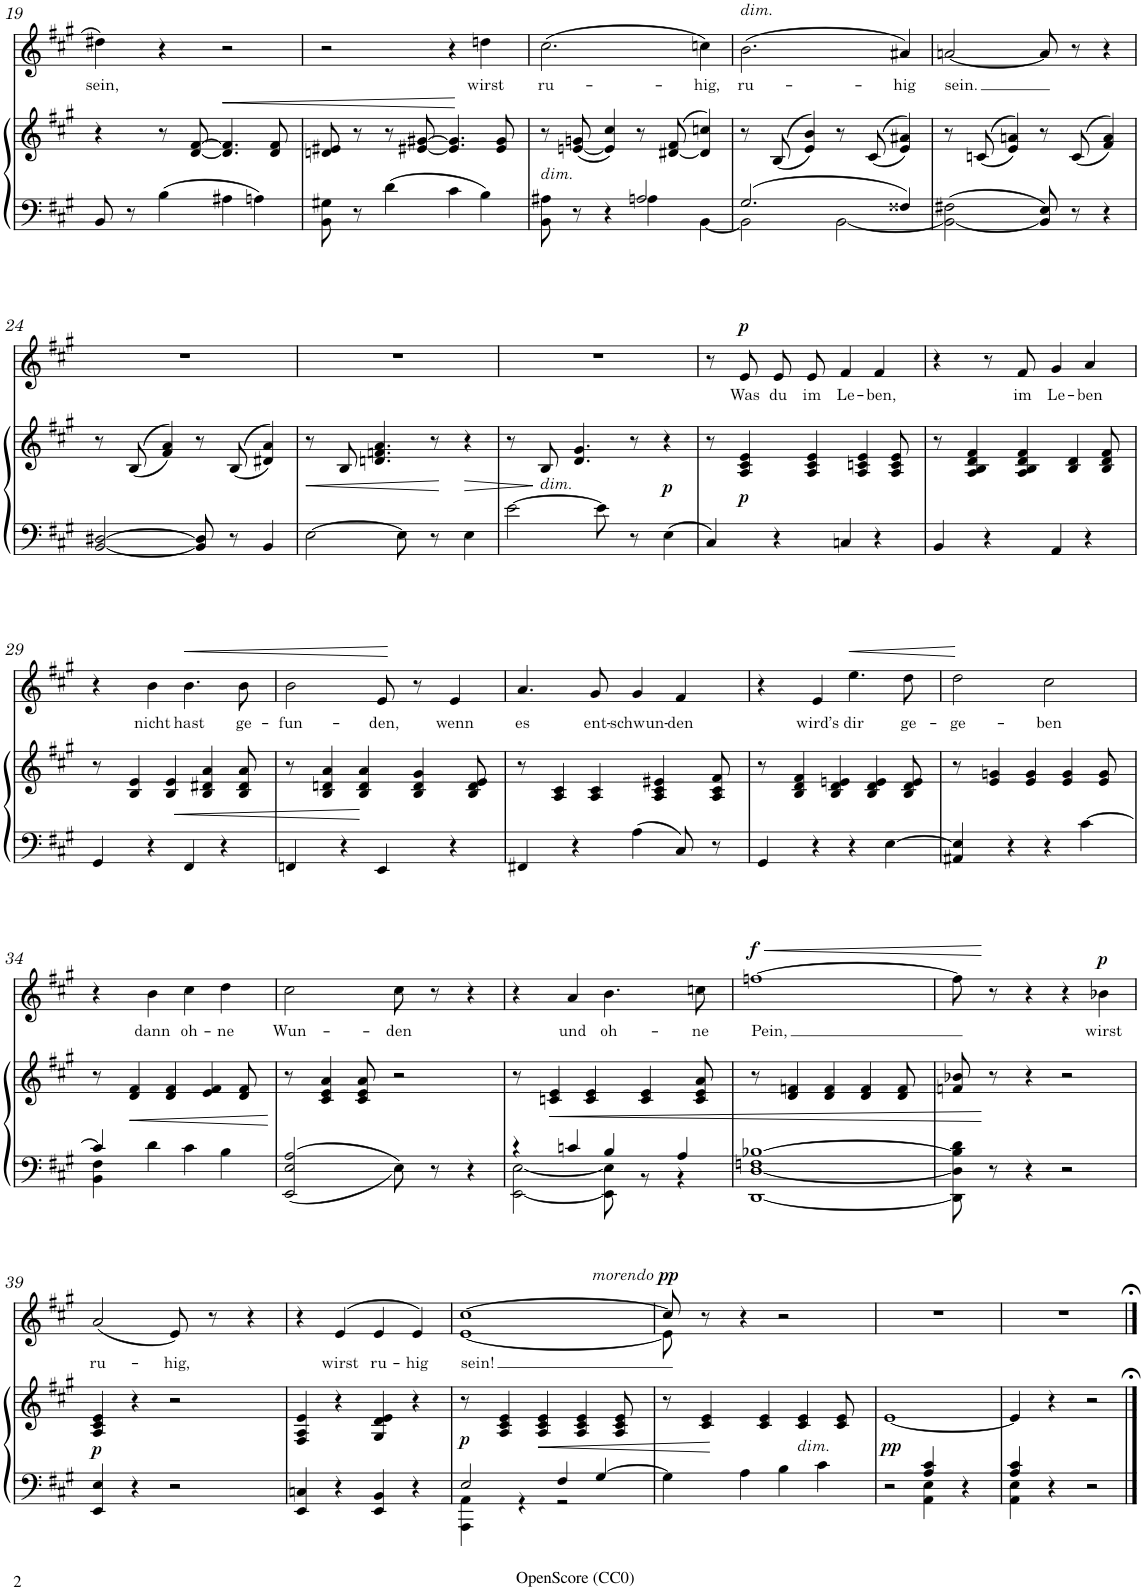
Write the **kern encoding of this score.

**kern	**kern	**dynam	**kern	**text	**dynam
*part2	*part2	*part2	*part1	*part1	*part1
*staff3	*staff2	*staff2/3	*staff1	*staff1	*staff1
*I"Piano	*	*	*I"Gesang Voice	*	*
*I'Pno	*	*	*	*	*
!!LO:PB:g=z
*clefF4	*clefG2	*	*clefG2	*	*
*k[f#c#g#]	*k[f#c#g#]	*	*k[f#c#g#]	*	*
*M4/4	*M4/4	*	*M4/4	*	*
*met(c)	*met(c)	*	*met(c)	*	*
=19	=19	=19	=19	=19	=19
!	!	!	!	!LO:LY:b	!
8BB/	4r	.	4dd#X\	sein,	.
8r	.	.	.	.	.
4B\	8r	.	4r	.	.
.	[8d/ [8f#/	.	.	.	.
!	!	!LO:HP:b	!	!	!
4A#X\	4.d/] 4.f#/]	<	2r	.	.
4An\	.	.	.	.	.
.	8d/ 8f#/	.	.	.	.
=20	=20	=20	=20	=20	=20
8BB\ 8G#X\	8dn/ 8e#X/	.	2r	.	.
8r	8r	.	.	.	.
4d\	8r	.	.	.	.
.	[8e#X/ [8g#X/	.	.	.	.
4c#\	4.e#/] 4.g#/]	[	4r	.	.
!	!	!	!	!LO:LY:b	!
4B\	.	.	4ddn\	wirst	.
.	8e#/ 8g#/	.	.	.	.
=21	=21	=21	=21	=21	=21
*^	*	*	*	*	*
!	!	!LO:TX:b:i:t=dim.	!	!	!	!
!	!	!	!	!	!LO:LY:b	!
8BB\ 8A#X\	2ryy	8r	.	(2.cc#\	ru-	.
8r	.	([8en/ 8gn/	.	.	.	.
4r	.	4e/] 4cc#/)	.	.	.	.
2An/	4A\	8r	.	.	.	.
.	.	(>[8d#X/ 8f#/	.	.	.	.
!	!	!	!	!	!LO:LY:b	!
.	[4BB\	4d#/] 4ccn/)	.	4ccn\)	-hig,	.
=22	=22	=22	=22	=22	=22	=22
!	!	!	!	!LO:TX:a:i:t=dim.	!	!
!	!	!	!	!	!LO:LY:b	!
2.G#/	2BB\]	8r	.	(2.b\	ru-	.
.	.	(>(8B/	.	.	.	.
.	.	4e/ 4b/))	.	.	.	.
.	[2BB\	8r	.	.	.	.
.	.	(>(8c#/	.	.	.	.
!	!	!	!	!	!LO:LY:b	!
4F##X/	.	4e/ 4a#X/))	.	4a#X/)	-hig	.
=23	=23	=23	=23	=23	=23	=23
!	!	!	!	!	!LO:LY:b	!
2BB\_ 2F#X\	2ryy	8r	.	[2an/	sein.	.
.	.	(>(8cn/	.	.	.	.
.	.	4e/ 4an/))	.	.	.	.
8BB/] 8E/	2ryy	8r	.	8a/]	.	.
8r	.	(>(8c/	.	8r	.	.
4r	.	4f#/ 4a/))	.	4r	.	.
*v	*v	*	*	*	*	*
!!LO:LB:g=z
=24	=24	=24	=24	=24	=24
[2BB/ [2D#X/	8r	.	1r	.	.
.	(>(8B/	.	.	.	.
.	4f#/ 4a/))	.	.	.	.
8BB/] 8D#/]	8r	.	.	.	.
8r	(>(8B/	.	.	.	.
4BB/	4d#X/ 4a/))	.	.	.	.
=25	=25	=25	=25	=25	=25
!	!	!LO:HP:b	!	!	!
[2E\	8r	<	1r	.	.
.	8B/	.	.	.	.
.	4.dn/ 4.fn/ 4.a/	.	.	.	.
8E\]	.	.	.	.	.
8r	8r	.	.	.	.
!	!	!LO:HP:n=1:b	!	!	!
4E\	4r	[ >	.	.	.
=26	=26	=26	=26	=26	=26
[2e\	8r	.	1r	.	.
!	!LO:TX:b:i:t=dim.	!	!	!	!
.	8B/	]	.	.	.
.	4.d/ 4.g#/	.	.	.	.
8e\]	.	.	.	.	.
8r	8r	.	.	.	.
!	!	!LO:DY:b	!	!	!
4E\	4r	p	.	.	.
=27	=27	=27	=27	=27	=27
4C#/	8r	.	8r	.	.
!	!	!LO:DY:b	!	!LO:LY:b	!LO:DY:a
.	4A/ 4c#/ 4e/	p	8e/	Was	p
!	!	!	!	!LO:LY:b	!
4r	.	.	8e/L	du	.
!	!	!	!	!LO:LY:b	!
.	4A/ 4c#/ 4e/	.	8e/J	im	.
!	!	!	!	!LO:LY:b	!
4Cn/	.	.	4f#/	Le-	.
.	4A/ 4cn/ 4e/	.	.	.	.
!	!	!	!	!LO:LY:b	!
4r	.	.	4f#/	-ben,	.
.	8A/ 8c/ 8e/	.	.	.	.
=28	=28	=28	=28	=28	=28
4BB/	8r	.	4r	.	.
.	4A/ 4B/ 4d/ 4f#/	.	.	.	.
4r	.	.	8r	.	.
!	!	!	!	!LO:LY:b	!
.	4A/ 4B/ 4d/ 4f#/	.	8f#/	im	.
!	!	!	!	!LO:LY:b	!
4AA/	.	.	4g#/	Le-	.
.	4B/ 4d/	.	.	.	.
!	!	!	!	!LO:LY:b	!
4r	.	.	4a/	-ben	.
.	8B/ 8d/ 8f#/	.	.	.	.
!!LO:LB:g=z
=29	=29	=29	=29	=29	=29
4GG#/	8r	.	4r	.	.
.	4B/ 4e/	.	.	.	.
!	!	!	!	!LO:LY:b	!
4r	.	.	4b\	nicht	.
!	!	!LO:HP:b	!	!	!
.	4B/ 4e/	<	.	.	.
!	!	!	!	!LO:LY:b	!LO:HP:b
4FF#/	.	.	4.b\	hast	<
.	4B/ 4d#X/ 4a/	.	.	.	.
4r	.	.	.	.	.
!	!	!	!	!LO:LY:b	!
.	8B/ 8d#/ 8a/	.	8b\	ge-	.
=30	=30	=30	=30	=30	=30
!	!	!	!	!LO:LY:b	!
4FFn/	8r	.	2b\	-fun-	.
.	4B/ 4dn/ 4a/	.	.	.	.
4r	.	.	.	.	.
.	4B/ 4d/ 4a/	[	.	.	.
!	!	!	!	!LO:LY:b	!
4EE/	.	.	8e/	-den,	[
.	4B/ 4d/ 4g#/	.	8r	.	.
!	!	!	!	!LO:LY:b	!
4r	.	.	4e/	wenn	.
.	8B/ 8d/ 8e/	.	.	.	.
=31	=31	=31	=31	=31	=31
!	!	!	!	!LO:LY:b	!
4FF#X/	8r	.	4.a/	es	.
.	4A/ 4c#/	.	.	.	.
4r	.	.	.	.	.
!	!	!	!	!LO:LY:b	!
.	4A/ 4c#/	.	8g#/	ent-	.
!	!	!	!	!LO:LY:b	!
4A\	.	.	4g#/	-schwun-	.
.	4A/ 4c#/ 4e#X/	.	.	.	.
!	!	!	!	!LO:LY:b	!
8C#/	.	.	4f#/	-den	.
8r	8A/ 8c#/ 8f#/	.	.	.	.
=32	=32	=32	=32	=32	=32
4GG#/	8r	.	4r	.	.
.	4B/ 4d/ 4f#/	.	.	.	.
!	!	!	!	!LO:LY:b	!
4r	.	.	4e/	wird’s	.
.	4B/ 4d/ 4en/	.	.	.	.
!	!	!	!	!LO:LY:b	!LO:HP:b
4r	.	.	4.ee\	dir	<
.	4B/ 4d/ 4e/	.	.	.	.
[4E\	.	.	.	.	.
!	!	!	!	!LO:LY:b	!
.	8B/ 8d/ 8e/	.	8dd\	ge-	.
.	.	.	.	.	[
=33	=33	=33	=33	=33	=33
!	!	!	!	!LO:LY:b	!
4AA#X/ 4E/]	8r	.	2dd\	-ge-	.
.	4e/ 4gn/	.	.	.	.
4r	.	.	.	.	.
.	4e/ 4g/	.	.	.	.
!	!	!	!	!LO:LY:b	!
4r	.	.	2cc#\	-ben	.
.	4e/ 4g/	.	.	.	.
[>4c#\	.	.	.	.	.
.	8e/ 8g/	.	.	.	.
!!LO:LB:g=z
=34	=34	=34	=34	=34	=34
*^	*	*	*	*	*
4c#/]	4BB\ 4F#\	8r	.	4r	.	.
!	!	!	!LO:HP:b	!	!	!
.	.	4d/ 4f#/	<	.	.	.
!	!	!	!	!	!LO:LY:b	!
4d\	4ryy	.	.	4b\	dann	.
.	.	4d/ 4f#/	.	.	.	.
!	!	!	!	!	!LO:LY:b	!
4c#\	2ryy	.	.	4cc#\	oh-	.
.	.	4e/ 4f#/	.	.	.	.
!	!	!	!	!	!LO:LY:b	!
4B\	.	.	.	4dd\	-ne	.
.	.	8d/ 8f#/	.	.	.	.
*v	*v	*	*	*	*	*
.	.	[	.	.	.
=35	=35	=35	=35	=35	=35
!	!	!	!	!LO:LY:b	!
2EE/ 2E/ 2A/	8r	.	2cc#\	Wun-	.
.	4c#/ 4e/ 4a/	.	.	.	.
.	8c#/ 8e/ 8a/	.	.	.	.
!	!	!	!	!LO:LY:b	!
8E\	2r	.	8cc#\	-den	.
8r	.	.	8r	.	.
4r	.	.	4r	.	.
=36	=36	=36	=36	=36	=36
*^	*	*	*	*	*
4r	[2EE\ [2E\	8r	.	4r	.	.
!	!	!	!LO:HP:b	!	!	!
.	.	4cn/ 4e/	<	.	.	.
!	!	!	!	!	!LO:LY:b	!
4cn/	.	.	.	4a/	und	.
.	.	4c/ 4e/	.	.	.	.
!	!	!	!	!	!LO:LY:b	!
4B/	8EE\] 8E\]	.	.	4.b\	oh-	.
.	8r	4c/ 4e/	.	.	.	.
4A/	4r	.	.	.	.	.
!	!	!	!	!	!LO:LY:b	!
.	.	8c/ 8e/ 8a/	.	8ccn\	-ne	.
*v	*v	*	*	*	*	*
=37	=37	=37	=37	=37	=37
!	!	!	!	!LO:LY:b	!LO:HP:b
!	!	!	!	!	!LO:DY:n=1:a
[1DD [<1D 1Fn [1B-X	8r	.	[1ffn	Pein,	< f
.	4d/ 4fn/	.	.	.	.
.	4d/ 4f/	.	.	.	.
.	4d/ 4f/	.	.	.	.
.	8d/ 8f/	.	.	.	.
=38	=38	=38	=38	=38	=38
8DD\] 8D\] 8B-\] 8d\	8fn/ 8b-X/	.	8ff\]	.	.
8r	8r	[	8r	.	[
4r	4r	.	4r	.	.
2r	2r	.	4r	.	.
!	!	!	!	!LO:LY:b	!LO:DY:a
.	.	.	4b-X\	wirst	p
!!LO:LB:g=z
=39	=39	=39	=39	=39	=39
!	!	!LO:DY:b	!	!LO:LY:b	!
4EE/ 4E/	4A/ 4c#/ 4e/	p	(2a/	ru-	.
4r	4r	.	.	.	.
!	!	!	!	!LO:LY:b	!
2r	2r	.	8e/)	-hig,	.
.	.	.	8r	.	.
.	.	.	4r	.	.
=40	=40	=40	=40	=40	=40
4EE/ 4Cn/	4F#/ 4A/ 4e/	.	4r	.	.
!	!	!	!	!LO:LY:b	!
4r	4r	.	(>4e/	wirst	.
!	!	!	!	!LO:LY:b	!
4EE/ 4BB/	4G#/ 4d/ 4e/	.	4e/	ru-	.
!	!	!	!	!LO:LY:b	!
4r	4r	.	4e/)	-hig	.
=41	=41	=41	=41	=41	=41
*^	*	*	*	*	*
!	!	!	!LO:DY:b	!	!LO:LY:b	!
*	*	*	*	*^	*	*
2E/	4AAA\ 4AA\	8r	p	[1cc#	[1e	-sein!	.
.	.	4A/ 4c#/ 4e/	.	.	.	.	.
.	4r	.	.	.	.	.	.
!	!	!	!LO:HP:b	!	!	!	!
.	.	4A/ 4c#/ 4e/	<	.	.	.	.
4F#/	2r	.	.	.	.	.	.
.	.	4A/ 4c#/ 4e/	.	.	.	.	.
[4G#/	.	.	.	.	.	.	.
.	.	8A/ 8c#/ 8e/	.	.	.	.	.
*v	*v	*	*	*	*	*	*
=42	=42	=42	=42	=42	=42	=42
!	!	!	!	!	!	!LO:DY:a
!	!	!	!	!	!	!LO:DY:n=1:a
4G#\]	8r	.	8cc#/]	8e\]	.	other-dynamics pp
.	4c#/ 4e/	[	8r	8ryy	.	.
4A\	.	.	4r	4ryy	.	.
.	4c#/ 4e/	.	.	.	.	.
4B\	.	.	2r	2ryy	.	.
!	!LO:TX:b:i:t=dim.	!	!	!	!	!
.	4c#/ 4e/	.	.	.	.	.
4c#\	.	.	.	.	.	.
.	8c#/ 8e/	.	.	.	.	.
*	*	*	*v	*v	*	*
=43	=43	=43	=43	=43	=43
*^	*	*	*	*	*
!	!	!	!LO:DY:b	!	!	!
2r	2ryy	[1e	pp	1r	.	.
4A/ 4c#/	4AA\ 4E\	.	.	.	.	.
4r	4ryy	.	.	.	.	.
=44	=44	=44	=44	=44	=44	=44
4A/ 4c#/	4AA\ 4E\	4e/]	.	1r	.	.
4r	4ryy	4r	.	.	.	.
2r	2ryy	2r	.	.	.	.
*v	*v	*	*	*	*	*
==	==	==	==	==	==
*-	*-	*-	*-	*-	*-
